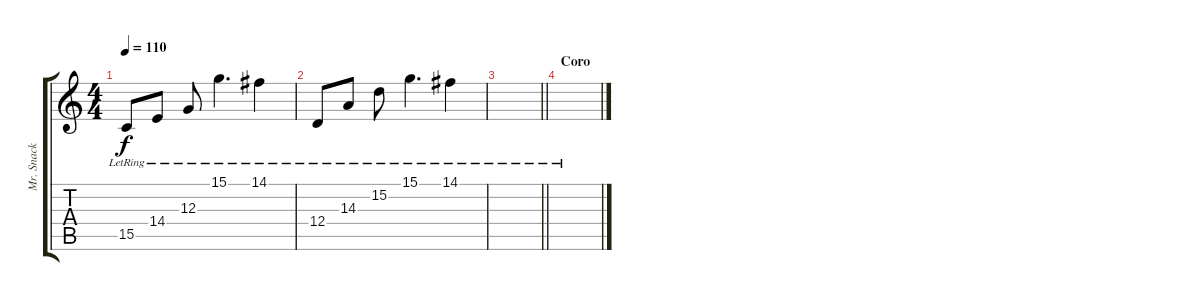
\track ("Mr. Snack Piano" "Mr. Snack ") {instrument acousticgrandpiano}
\staff {score tabs}
\tuning (E4 B3 G3 D3 A2 E2) {hide}
\ts (4 4)
\tempo 110
\clef g2
\ks c
15.5{lr}.8{dy f volume 8 instrument acousticgrandpiano} 14.4{lr}.8 12.3{lr}.8 15.1{lr}.4{d} 14.1{lr}.4 |
12.4{lr}.8{volume 8 instrument acousticgrandpiano} 14.3{lr}.8 15.2{lr}.8 15.1{lr}.4{d} 14.1{lr}.4 |
\barLineRight lightlight
|
\section ("" "Coro")
